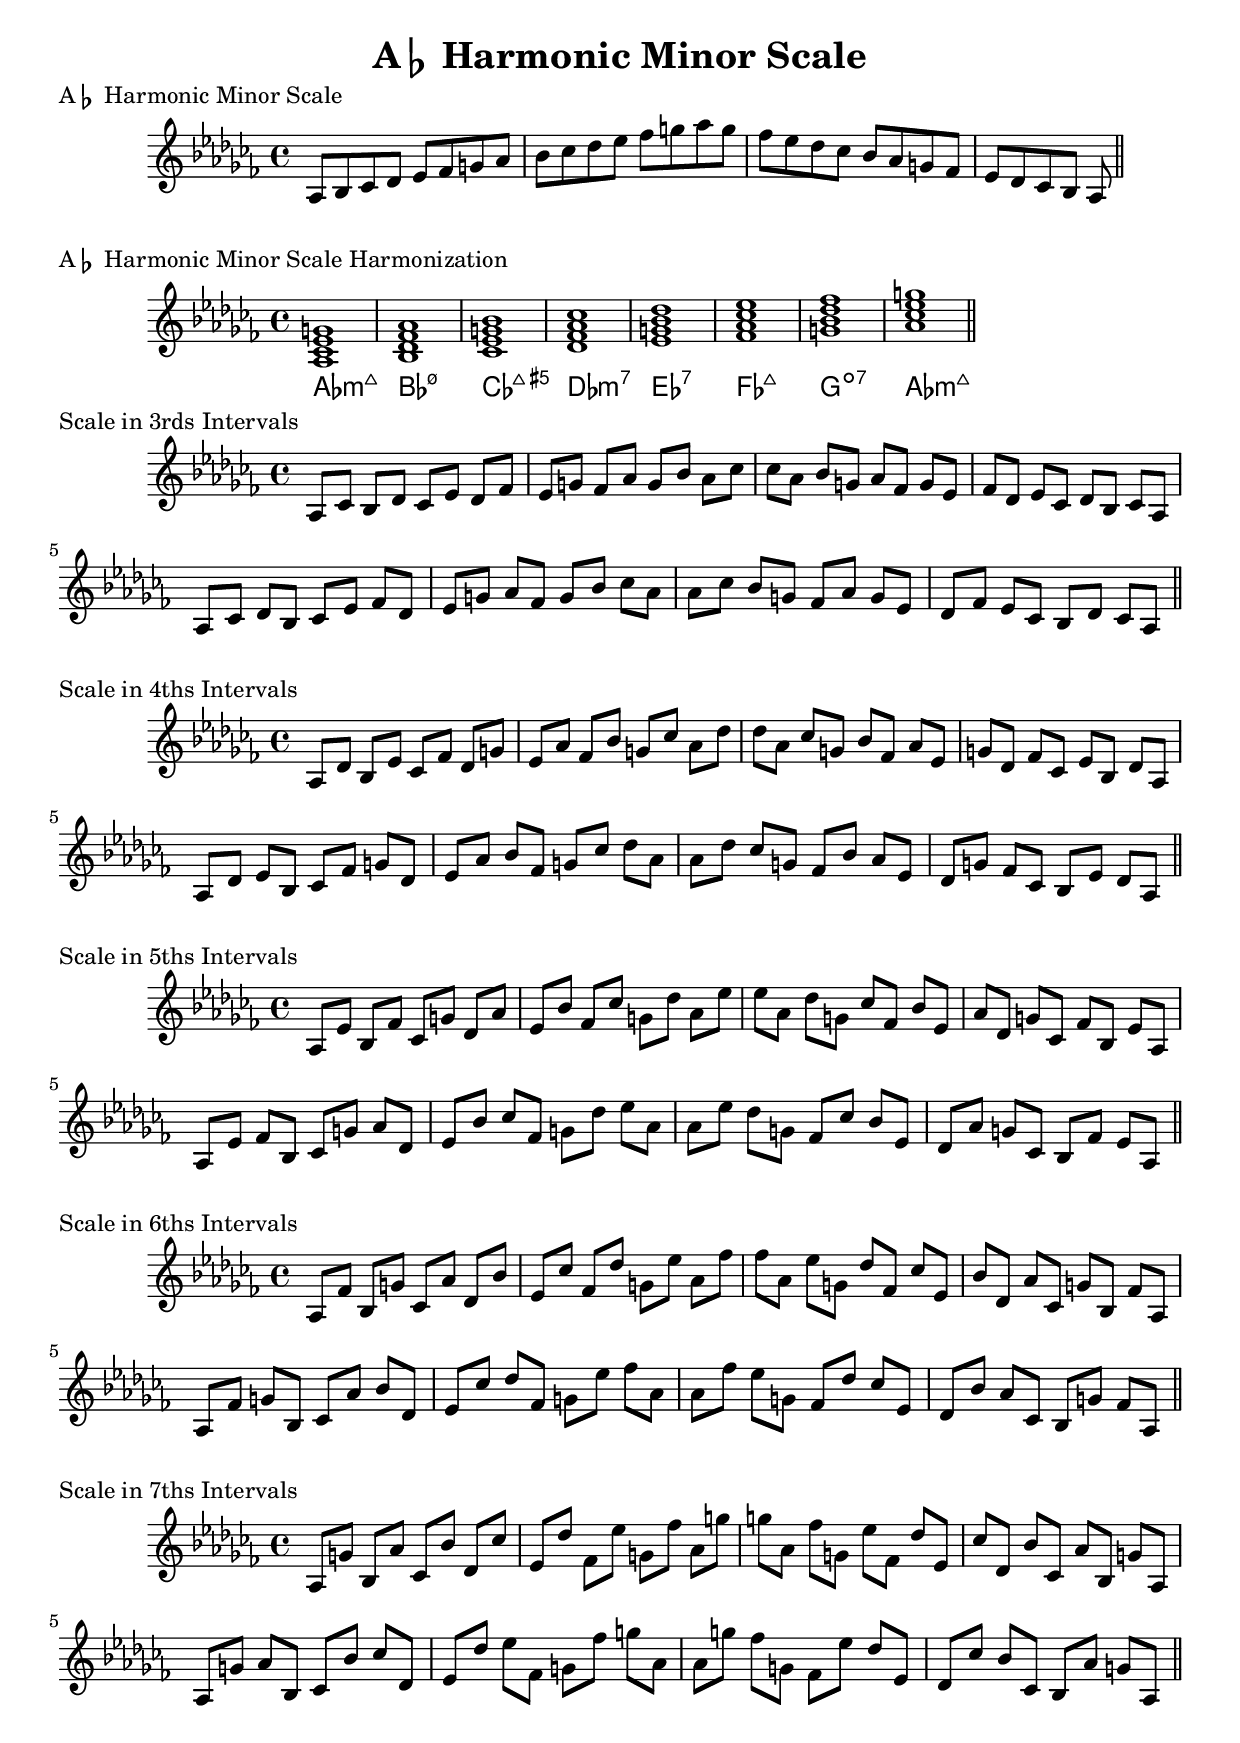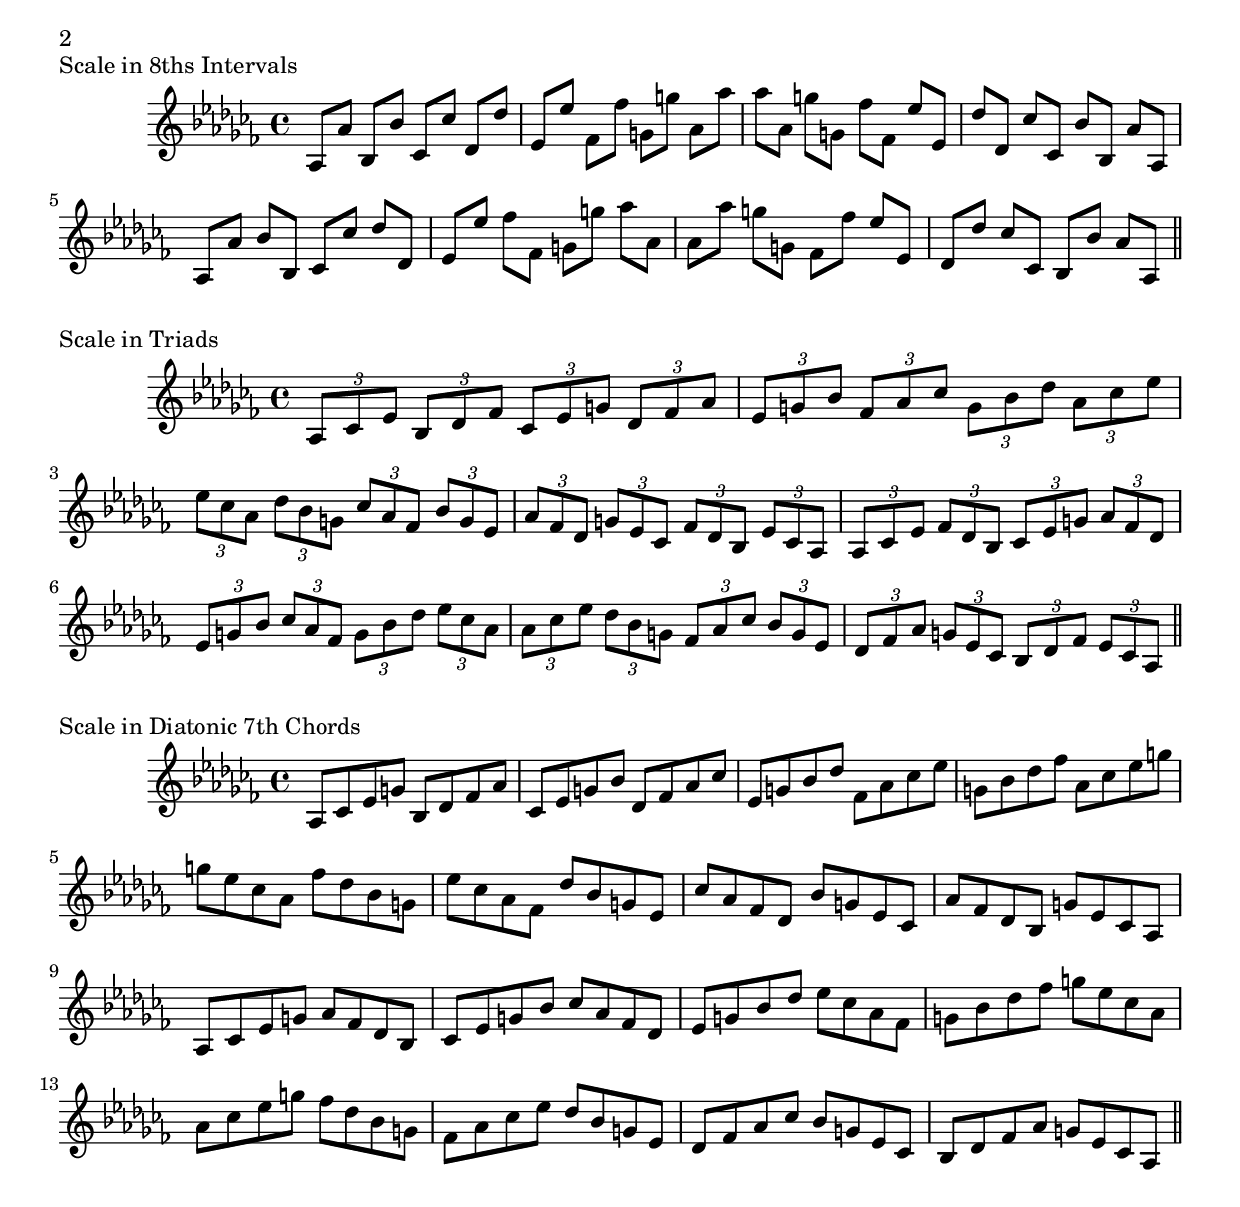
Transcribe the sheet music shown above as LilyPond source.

\version "2.18.2"

\include "scales.ly"

\header{
  title = \markup { "A" \flat " Harmonic Minor Scale" }
}

\score {
  \transpose c aes
  \new Staff \relative c {
    \key c \minor
    \CMinorHarmonicScale
    \bar "||"
  }
  \header{
    piece = \markup { "A" \flat " Harmonic Minor Scale" }
  }
}

\score {
  \transpose c aes
  \new Staff \relative c {
    \key c \minor
    \CMinorHarmonicHarmonization
    \bar "||"
  }
  \header{
    piece = \markup { "A" \flat " Harmonic Minor Scale Harmonization" }
  }
}


\score {
  \transpose c aes
  \new Staff \relative c {
    \key c \minor
    \set Timing.beamExceptions = #'()
    \set Timing.baseMoment = #'(ly:make-moment 1/4)
    \set Timing.beatStructure = #'(1 1 1 1)
    \CMinorHarmonicScaleThirds
    \bar "||"
  }
  \header{
    piece = \markup { "Scale in 3rds Intervals" }
  }
}

\score {
  \transpose c aes
  \new Staff \relative c {
    \key c \minor
    \set Timing.beamExceptions = #'()
    \set Timing.baseMoment = #'(ly:make-moment 1/4)
    \set Timing.beatStructure = #'(1 1 1 1)
    \CMinorHarmonicScaleFourths
    \bar "||"
  }
  \header{
    piece = \markup { "Scale in 4ths Intervals" }
  }
}

\score {
  \transpose c aes
  \new Staff \relative c {
    \key c \minor
    \set Timing.beamExceptions = #'()
    \set Timing.baseMoment = #'(ly:make-moment 1/4)
    \set Timing.beatStructure = #'(1 1 1 1)
    \CMinorHarmonicScaleFifths
    \bar "||"
  }
  \header{
    piece = \markup { "Scale in 5ths Intervals" }
  }
}

\score {
  \transpose c aes
  \new Staff \relative c {
    \key c \minor
    \set Timing.beamExceptions = #'()
    \set Timing.baseMoment = #'(ly:make-moment 1/4)
    \set Timing.beatStructure = #'(1 1 1 1)
    \CMinorHarmonicScaleSixths
    \bar "||"
  }
  \header{
    piece = \markup { "Scale in 6ths Intervals" }
  }
}

\score {
  \transpose c aes
  \new Staff \relative c {
    \key c \minor
    \set Timing.beamExceptions = #'()
    \set Timing.baseMoment = #'(ly:make-moment 1/4)
    \set Timing.beatStructure = #'(1 1 1 1)
    \CMinorHarmonicScaleSevenths
    \bar "||"
  }
  \header{
    piece = \markup { "Scale in 7ths Intervals" }
  }
}

\score {
  \transpose c aes
  \new Staff \relative c {
    \key c \minor
    \set Timing.beamExceptions = #'()
    \set Timing.baseMoment = #'(ly:make-moment 1/4)
    \set Timing.beatStructure = #'(1 1 1 1)
    \CMinorHarmonicScaleEights
    \bar "||"
  }
  \header{
    piece = \markup { "Scale in 8ths Intervals" }
  }
}

\score {
  \transpose c aes
  \new Staff \relative c {
    \key c \minor
    \CMinorHarmonicScaleTriads
    \bar "||"
  }
  \header{
    piece = \markup { "Scale in Triads" }
  }
}

\score {
  \transpose c aes
  \new Staff \relative c {
    \key c \minor
    \CMinorHarmonicScaleChords
    \bar "||"
  }
  \header{
    piece = \markup { "Scale in Diatonic 7th Chords" }
  }
}